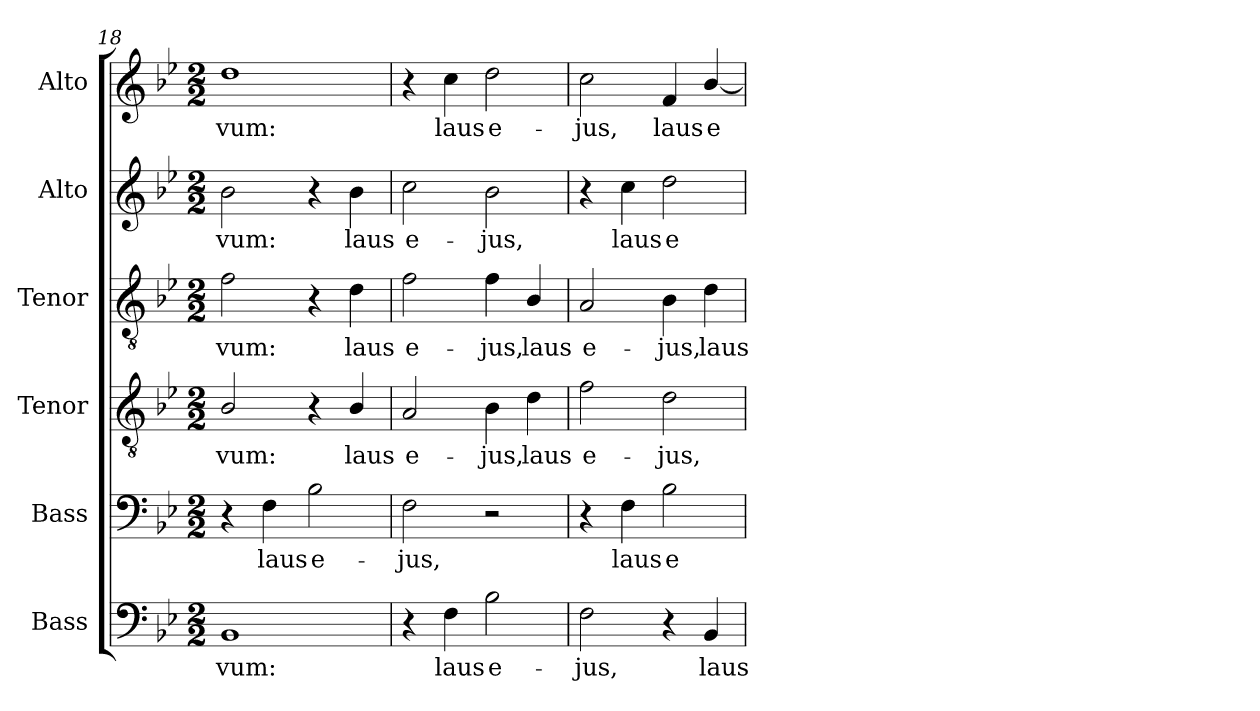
**kern	**text	**kern	**text	**kern	**text	**kern	**text	**kern	**text	**kern	**text
*part6	*part6	*part5	*part5	*part4	*part4	*part3	*part3	*part2	*part2	*part1	*part1
*staff6	*staff6	*staff5	*staff5	*staff4	*staff4	*staff3	*staff3	*staff2	*staff2	*staff1	*staff1
*I"Bass	*	*I"Bass	*	*I"Tenor	*	*I"Tenor	*	*I"Alto	*	*I"Alto	*
*I'B.	*	*I'B.	*	*I'T.	*	*I'T.	*	*I'A.	*	*I'A.	*
*clefF4	*	*clefF4	*	*clefGv2	*	*clefGv2	*	*clefG2	*	*clefG2	*
*	*	*	*	*ITrd7c12	*	*ITrd7c12	*	*	*	*	*
*k[b-e-]	*	*k[b-e-]	*	*k[b-e-]	*	*k[b-e-]	*	*k[b-e-]	*	*k[b-e-]	*
*B-:	*	*B-:	*	*B-:	*	*B-:	*	*B-:	*	*B-:	*
*M2/2	*	*M2/2	*	*M2/2	*	*M2/2	*	*M2/2	*	*M2/2	*
=18	=18	=18	=18	=18	=18	=18	=18	=18	=18	=18	=18
!	!LO:LY:b:color=#000000	!	!	!	!	!	!	!	!	!	!
!	!	!	!	!	!LO:LY:b:color=#000000	!	!	!	!	!	!
!	!	!	!	!	!	!	!LO:LY:b:color=#000000	!	!	!	!
!	!	!	!	!	!	!	!	!	!LO:LY:b:color=#000000	!	!
!	!	!	!	!	!	!	!	!	!	!	!LO:LY:b:color=#000000
1BB-i	-vum:	4r	.	2BB-i/	-vum:	2Fi\	-vum:	2b-i\	-vum:	1ddi	-vum:
!	!	!	!LO:LY:b:color=#000000	!	!	!	!	!	!	!	!
.	.	4Fi\	laus	.	.	.	.	.	.	.	.
!	!	!	!LO:LY:b:color=#000000	!	!	!	!	!	!	!	!
.	.	2B-i\	e-	4r	.	4r	.	4r	.	.	.
!	!	!	!	!	!LO:LY:b:color=#000000	!	!	!	!	!	!
!	!	!	!	!	!	!	!LO:LY:b:color=#000000	!	!	!	!
!	!	!	!	!	!	!	!	!	!LO:LY:b:color=#000000	!	!
.	.	.	.	4BB-i/	laus	4Di\	laus	4b-i\	laus	.	.
!!LO:LB:g=z
=19	=19	=19	=19	=19	=19	=19	=19	=19	=19	=19	=19
!	!	!	!LO:LY:b:color=#000000	!	!	!	!	!	!	!	!
!	!	!	!	!	!LO:LY:b:color=#000000	!	!	!	!	!	!
!	!	!	!	!	!	!	!LO:LY:b:color=#000000	!	!	!	!
!	!	!	!	!	!	!	!	!	!LO:LY:b:color=#000000	!	!
4r	.	2Fi\	-jus,	2AAi/	e-	2Fi\	e-	2cci\	e-	4r	.
!	!LO:LY:b:color=#000000	!	!	!	!	!	!	!	!	!	!
!	!	!	!	!	!	!	!	!	!	!	!LO:LY:b:color=#000000
4Fi\	laus	.	.	.	.	.	.	.	.	4cci\	laus
!	!LO:LY:b:color=#000000	!	!	!	!	!	!	!	!	!	!
!	!	!	!	!	!LO:LY:b:color=#000000	!	!	!	!	!	!
!	!	!	!	!	!	!	!LO:LY:b:color=#000000	!	!	!	!
!	!	!	!	!	!	!	!	!	!LO:LY:b:color=#000000	!	!
!	!	!	!	!	!	!	!	!	!	!	!LO:LY:b:color=#000000
2B-i\	e-	2r	.	4BB-i\	-jus,	4Fi\	-jus,	2b-i\	-jus,	2ddi\	e-
!	!	!	!	!	!LO:LY:b:color=#000000	!	!	!	!	!	!
!	!	!	!	!	!	!	!LO:LY:b:color=#000000	!	!	!	!
.	.	.	.	4Di\	laus	4BB-i/	laus	.	.	.	.
=20	=20	=20	=20	=20	=20	=20	=20	=20	=20	=20	=20
!	!LO:LY:b:color=#000000	!	!	!	!	!	!	!	!	!	!
!	!	!	!	!	!LO:LY:b:color=#000000	!	!	!	!	!	!
!	!	!	!	!	!	!	!LO:LY:b:color=#000000	!	!	!	!
!	!	!	!	!	!	!	!	!	!	!	!LO:LY:b:color=#000000
2Fi\	-jus,	4r	.	2Fi\	e-	2AAi/	e-	4r	.	2cci\	-jus,
!	!	!	!LO:LY:b:color=#000000	!	!	!	!	!	!	!	!
!	!	!	!	!	!	!	!	!	!LO:LY:b:color=#000000	!	!
.	.	4Fi\	laus	.	.	.	.	4cci\	laus	.	.
!	!	!	!LO:LY:b:color=#000000	!	!	!	!	!	!	!	!
!	!	!	!	!	!LO:LY:b:color=#000000	!	!	!	!	!	!
!	!	!	!	!	!	!	!LO:LY:b:color=#000000	!	!	!	!
!	!	!	!	!	!	!	!	!	!LO:LY:b:color=#000000	!	!
!	!	!	!	!	!	!	!	!	!	!	!LO:LY:b:color=#000000
4r	.	2B-i\	e-	2Di\	-jus,	4BB-i\	-jus,	2ddi\	e-	4fi/	laus
!	!LO:LY:b:color=#000000	!	!	!	!	!	!	!	!	!	!
!	!	!	!	!	!	!	!LO:LY:b:color=#000000	!	!	!	!
!	!	!	!	!	!	!	!	!	!	!	!LO:LY:b:color=#000000
4BB-i/	laus	.	.	.	.	4Di\	laus	.	.	[4b-i/	e-
=	=	=	=	=	=	=	=	=	=	=	=
*-	*-	*-	*-	*-	*-	*-	*-	*-	*-	*-	*-
